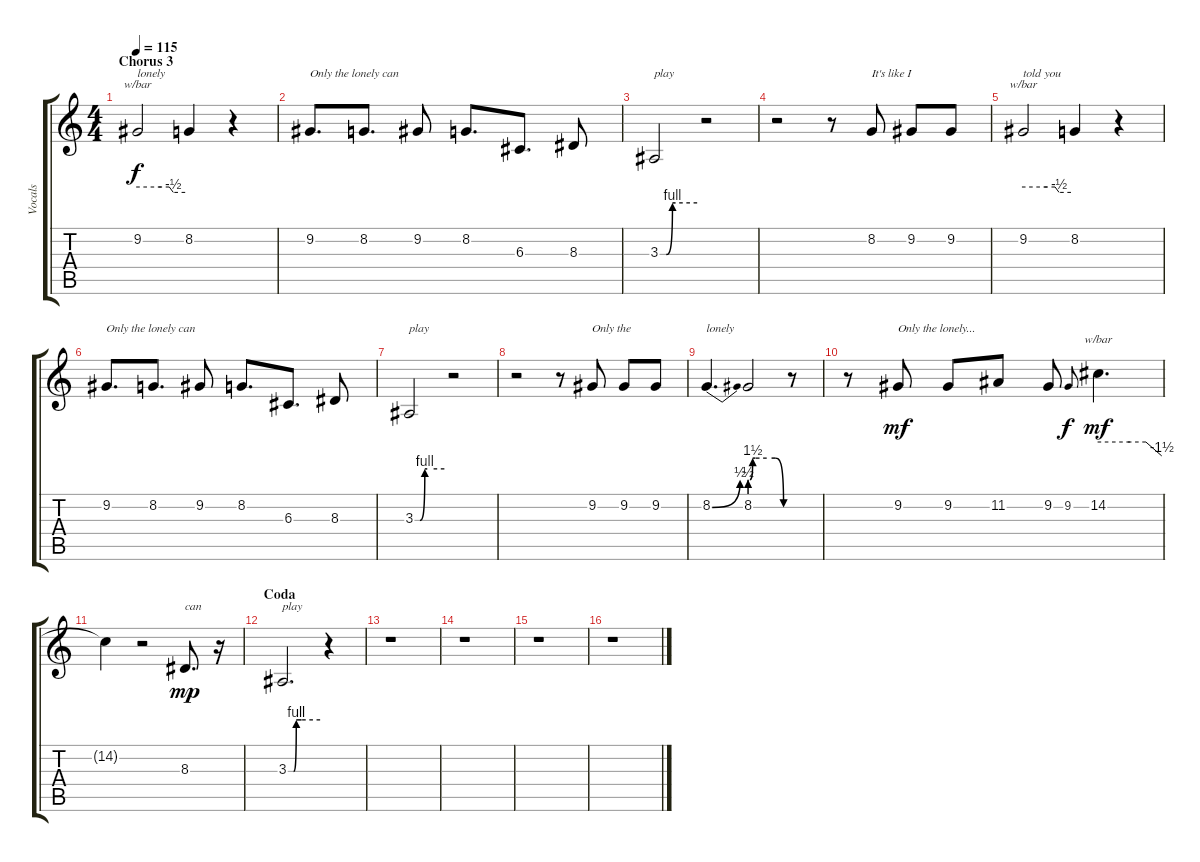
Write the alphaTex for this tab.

\track ("Vocals" "Vocals") {instrument clarinet}
\staff {score tabs}
\tuning (E4 B3 G3 D3 A2 E2) {hide}
\ts (4 4)
\section ("" "Chorus 3")
\tempo 115
\clef g2
\ks c
9.2.2{tbe (custom default 0 0 30 0 40 0 45 -2 60 -2) txt "lonely" dy f} 8.2.4 r.4 |
9.2.8{d txt "Only the lonely can"} 8.2.8{d} 9.2.8 8.2.8{d} 6.3.8{d} 8.3.8 |
3.3{be (custom 0 0 10 0 20 4 25 4 60 4)}.2{txt "play"} r.2 |
r.2 r.8 8.2.8{txt "It's like I"} 9.2.8 9.2.8 |
9.2.2{tbe (custom default 0 0 30 0 40 0 45 -2 60 -2) txt "told you"} 8.2.4 r.4 |
9.2.8{d txt "Only the lonely can"} 8.2.8{d} 9.2.8 8.2.8{d} 6.3.8{d} 8.3.8 |
3.3{be (custom 0 0 10 0 20 4 25 4 60 4)}.2{txt "play"} r.2 |
r.2 r.8 9.2.8{txt "Only the"} 9.2.8 9.2.8 |
8.2{be (bend 0 0 60 2)}.4{d txt "lonely"} 8.2{be (custom 0 2 5 6 10 6 30 6 45 6 60 0)}.2 r.8 |
r.8 9.2.8{txt "Only the lonely..." dy mf} 9.2.8 11.2.8 9.2.8 9.2.8{gr onbeat dy f} 14.2.4{d tbe (custom default 0 0 30 0 45 0 60 -6) dy mf} |
14.2{t}.4 r.2 8.3.8{d txt "can" dy mp} r.16 |
\section ("" "Coda")
3.3{be (custom 0 0 10 0 15 4 25 4 60 4)}.2{d txt "play"} r.4 |
r.1 |
r.1 |
r.1 |
r.1
